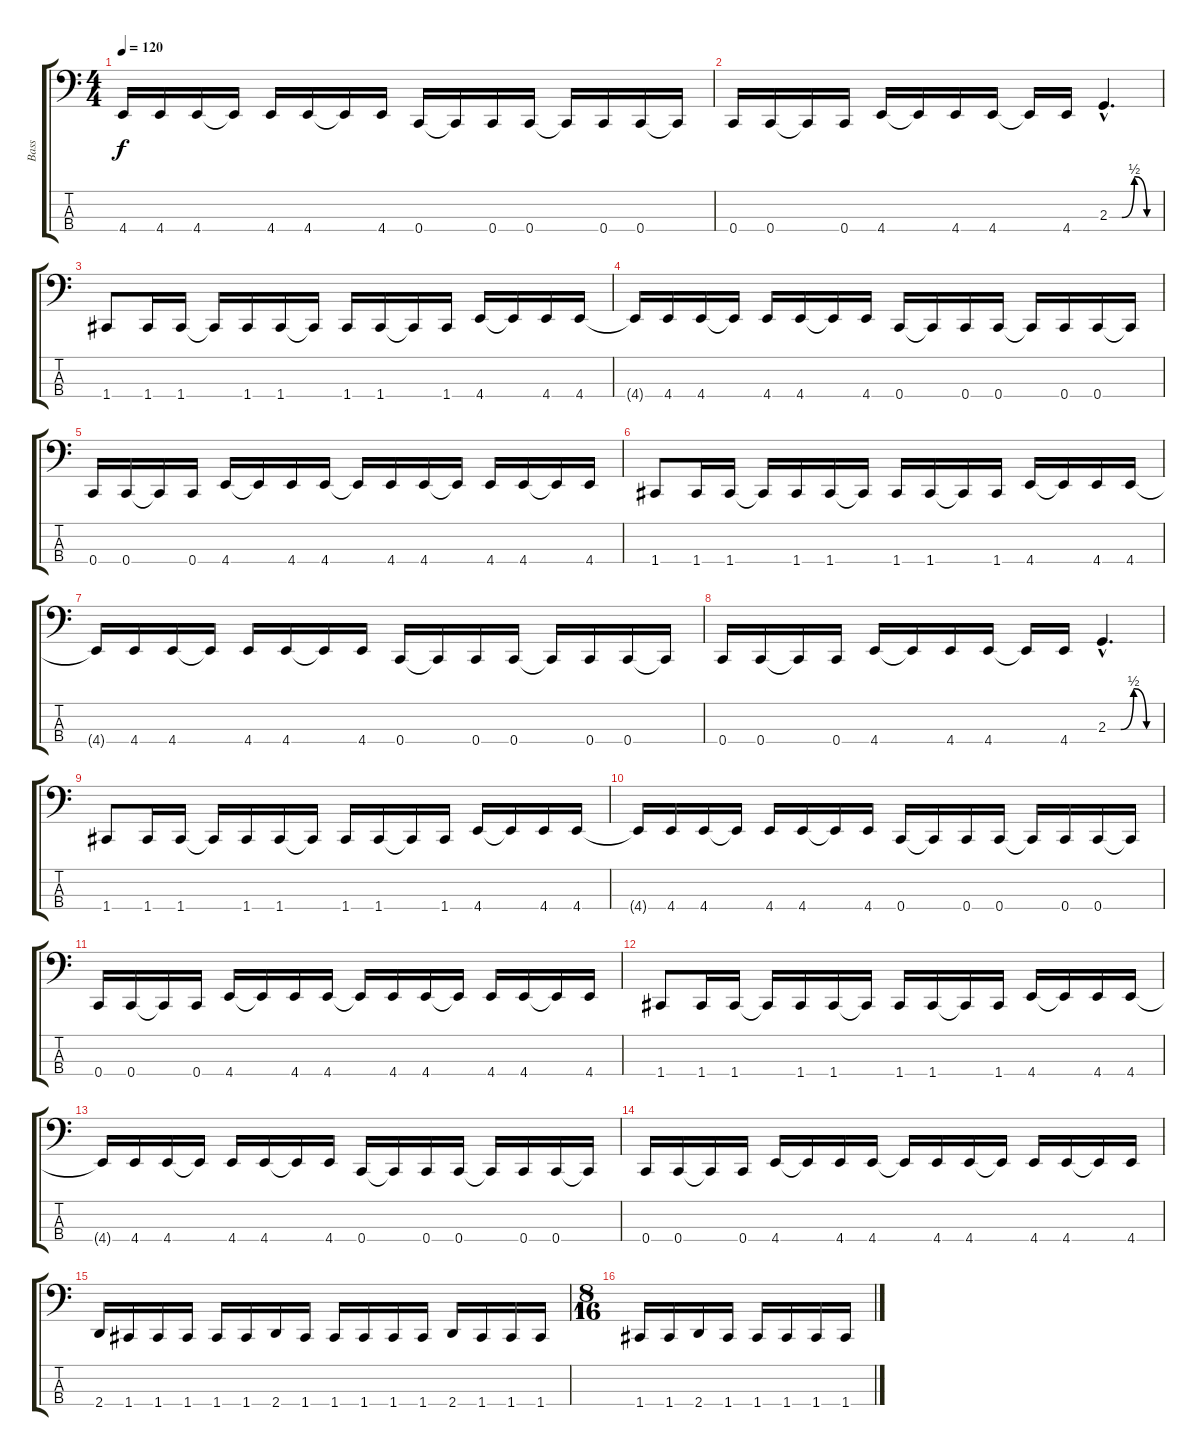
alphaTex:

\track ("Bass" "Bass") {instrument acousticguitarnylon}
\staff {score tabs}
\tuning (Eb2 Bb1 F1 C1) {hide}
\ts (4 4)
\tempo 120
\clef f4
\ks c
4.4{t}.16{dy f} 4.4.16 4.4.16 4.4{t}.16 4.4.16 4.4.16 4.4{t}.16 4.4.16 0.4.16 0.4{t}.16 0.4.16 0.4.16 0.4{t}.16 0.4.16 0.4.16 0.4{t}.16 |
0.4.16 0.4.16 0.4{t}.16 0.4.16 4.4.16 4.4{t}.16 4.4.16 4.4.16 4.4{t}.16 4.4.16 2.3{be (custom 0 0 15 0 30 2 45 0 60 0) hac}.4{d} |
1.4.8{volume 13} 1.4.16 1.4.16 1.4{t}.16 1.4.16 1.4.16 1.4{t}.16 1.4.16 1.4.16 1.4{t}.16 1.4.16 4.4.16 4.4{t}.16 4.4.16 4.4.16 |
4.4{t}.16 4.4.16 4.4.16 4.4{t}.16 4.4.16 4.4.16 4.4{t}.16 4.4.16 0.4.16 0.4{t}.16 0.4.16 0.4.16 0.4{t}.16 0.4.16 0.4.16 0.4{t}.16 |
0.4.16 0.4.16 0.4{t}.16 0.4.16 4.4.16 4.4{t}.16 4.4.16 4.4.16 4.4{t}.16 4.4.16 4.4.16 4.4{t}.16 4.4.16 4.4.16 4.4{t}.16 4.4.16 |
1.4.8{volume 13} 1.4.16 1.4.16 1.4{t}.16 1.4.16 1.4.16 1.4{t}.16 1.4.16 1.4.16 1.4{t}.16 1.4.16 4.4.16 4.4{t}.16 4.4.16 4.4.16 |
4.4{t}.16 4.4.16 4.4.16 4.4{t}.16 4.4.16 4.4.16 4.4{t}.16 4.4.16 0.4.16 0.4{t}.16 0.4.16 0.4.16 0.4{t}.16 0.4.16 0.4.16 0.4{t}.16 |
0.4.16 0.4.16 0.4{t}.16 0.4.16 4.4.16 4.4{t}.16 4.4.16 4.4.16 4.4{t}.16 4.4.16 2.3{be (custom 0 0 15 0 30 2 45 0 60 0) hac}.4{d} |
1.4.8 1.4.16 1.4.16 1.4{t}.16 1.4.16 1.4.16 1.4{t}.16 1.4.16 1.4.16 1.4{t}.16 1.4.16 4.4.16 4.4{t}.16 4.4.16 4.4.16 |
4.4{t}.16 4.4.16 4.4.16 4.4{t}.16 4.4.16 4.4.16 4.4{t}.16 4.4.16 0.4.16 0.4{t}.16 0.4.16 0.4.16 0.4{t}.16 0.4.16 0.4.16 0.4{t}.16 |
0.4.16 0.4.16 0.4{t}.16 0.4.16 4.4.16 4.4{t}.16 4.4.16 4.4.16 4.4{t}.16 4.4.16 4.4.16 4.4{t}.16 4.4.16 4.4.16 4.4{t}.16 4.4.16 |
1.4.8 1.4.16 1.4.16 1.4{t}.16 1.4.16 1.4.16 1.4{t}.16 1.4.16 1.4.16 1.4{t}.16 1.4.16 4.4.16 4.4{t}.16 4.4.16 4.4.16 |
4.4{t}.16 4.4.16 4.4.16 4.4{t}.16 4.4.16 4.4.16 4.4{t}.16 4.4.16 0.4.16 0.4{t}.16 0.4.16 0.4.16 0.4{t}.16 0.4.16 0.4.16 0.4{t}.16 |
0.4.16 0.4.16 0.4{t}.16 0.4.16 4.4.16 4.4{t}.16 4.4.16 4.4.16 4.4{t}.16 4.4.16 4.4.16 4.4{t}.16 4.4.16 4.4.16 4.4{t}.16 4.4.16 |
2.4.16 1.4.16 1.4.16 1.4.16 1.4.16 1.4.16 2.4.16 1.4.16 1.4.16 1.4.16 1.4.16 1.4.16 2.4.16 1.4.16 1.4.16 1.4.16 |
\ts (8 16)
1.4.16 1.4.16 2.4.16 1.4.16 1.4.16 1.4.16 1.4.16 1.4.16
